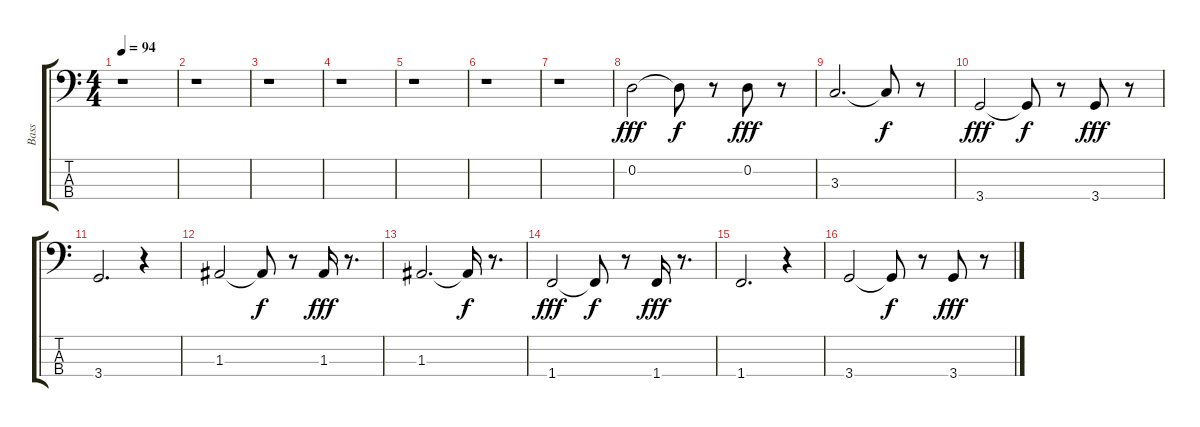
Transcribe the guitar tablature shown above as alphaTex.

\track ("Bass                    " "Bass      ") {instrument electricbassfinger}
\staff {score tabs}
\tuning (G2 D2 A1 E1) {hide}
\ts (4 4)
\tempo 94
\clef f4
\ks c
r.1{dy fff} |
r.1 |
r.1 |
r.1 |
r.1 |
r.1 |
r.1 |
0.2.2{volume 12 instrument electricbassfinger} 0.2{t}.8{dy f} r.8 0.2.8{dy fff} r.8 |
3.3.2{d} 3.3{t}.8{dy f} r.8 |
3.4.2{dy fff} 3.4{t}.8{dy f} r.8 3.4.8{dy fff} r.8 |
3.4.2{d} r.4 |
1.3.2 1.3{t}.8{dy f} r.8 1.3.16{dy fff} r.8{d} |
1.3.2{d} 1.3{t}.16{dy f} r.8{d} |
1.4.2{dy fff} 1.4{t}.8{dy f} r.8 1.4.16{dy fff} r.8{d} |
1.4.2{d} r.4 |
3.4.2 3.4{t}.8{dy f} r.8 3.4.8{dy fff} r.8
